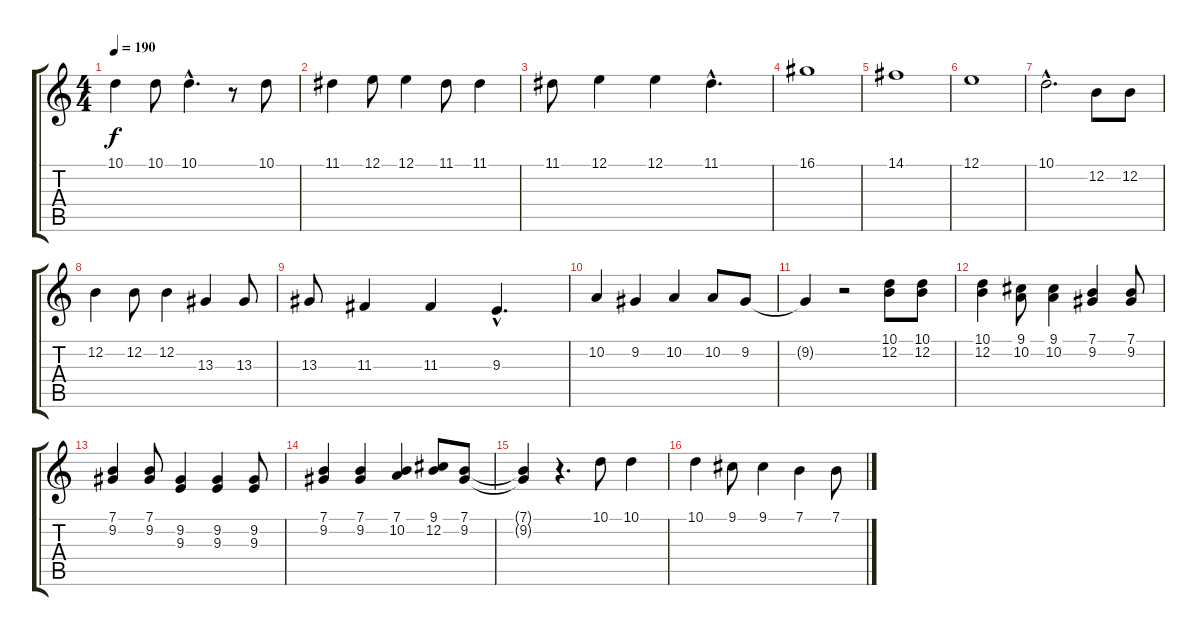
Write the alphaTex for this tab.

\track "" {instrument lead2sawtooth}
\staff {score tabs}
\tuning (E4 B3 G3 D3 A2 E2) {hide}
\ts (4 4)
\tempo 190
\clef g2
\ks c
10.1.4{dy f} 10.1.8 10.1{hac}.4{d} r.8 10.1.8 |
11.1.4 12.1.8 12.1.4 11.1.8 11.1.4 |
11.1.8 12.1.4 12.1.4 11.1{hac}.4{d} |
16.1.1 |
14.1.1 |
12.1.1 |
10.1{hac}.2{d} 12.2.8 12.2.8 |
12.2.4 12.2.8 12.2.4 13.3.4 13.3.8 |
13.3.8 11.3.4 11.3.4 9.3{hac}.4{d} |
10.2.4 9.2.4 10.2.4 10.2.8 9.2.8 |
9.2{t}.4 r.2 (10.1 12.2).8 (10.1 12.2).8 |
(10.1 12.2).4 (9.1 10.2).8 (9.1 10.2).4 (7.1 9.2).4 (7.1 9.2).8 |
(7.1 9.2).4 (7.1 9.2).8 (9.2 9.3).4 (9.2 9.3).4 (9.2 9.3).8 |
(7.1 9.2).4 (7.1 9.2).4 (7.1 10.2).4 (9.1 12.2).8 (7.1 9.2).8 |
(7.1{t} 9.2{t}).4 r.4{d} 10.1.8 10.1.4 |
10.1.4 9.1.8 9.1.4 7.1.4 7.1.8
